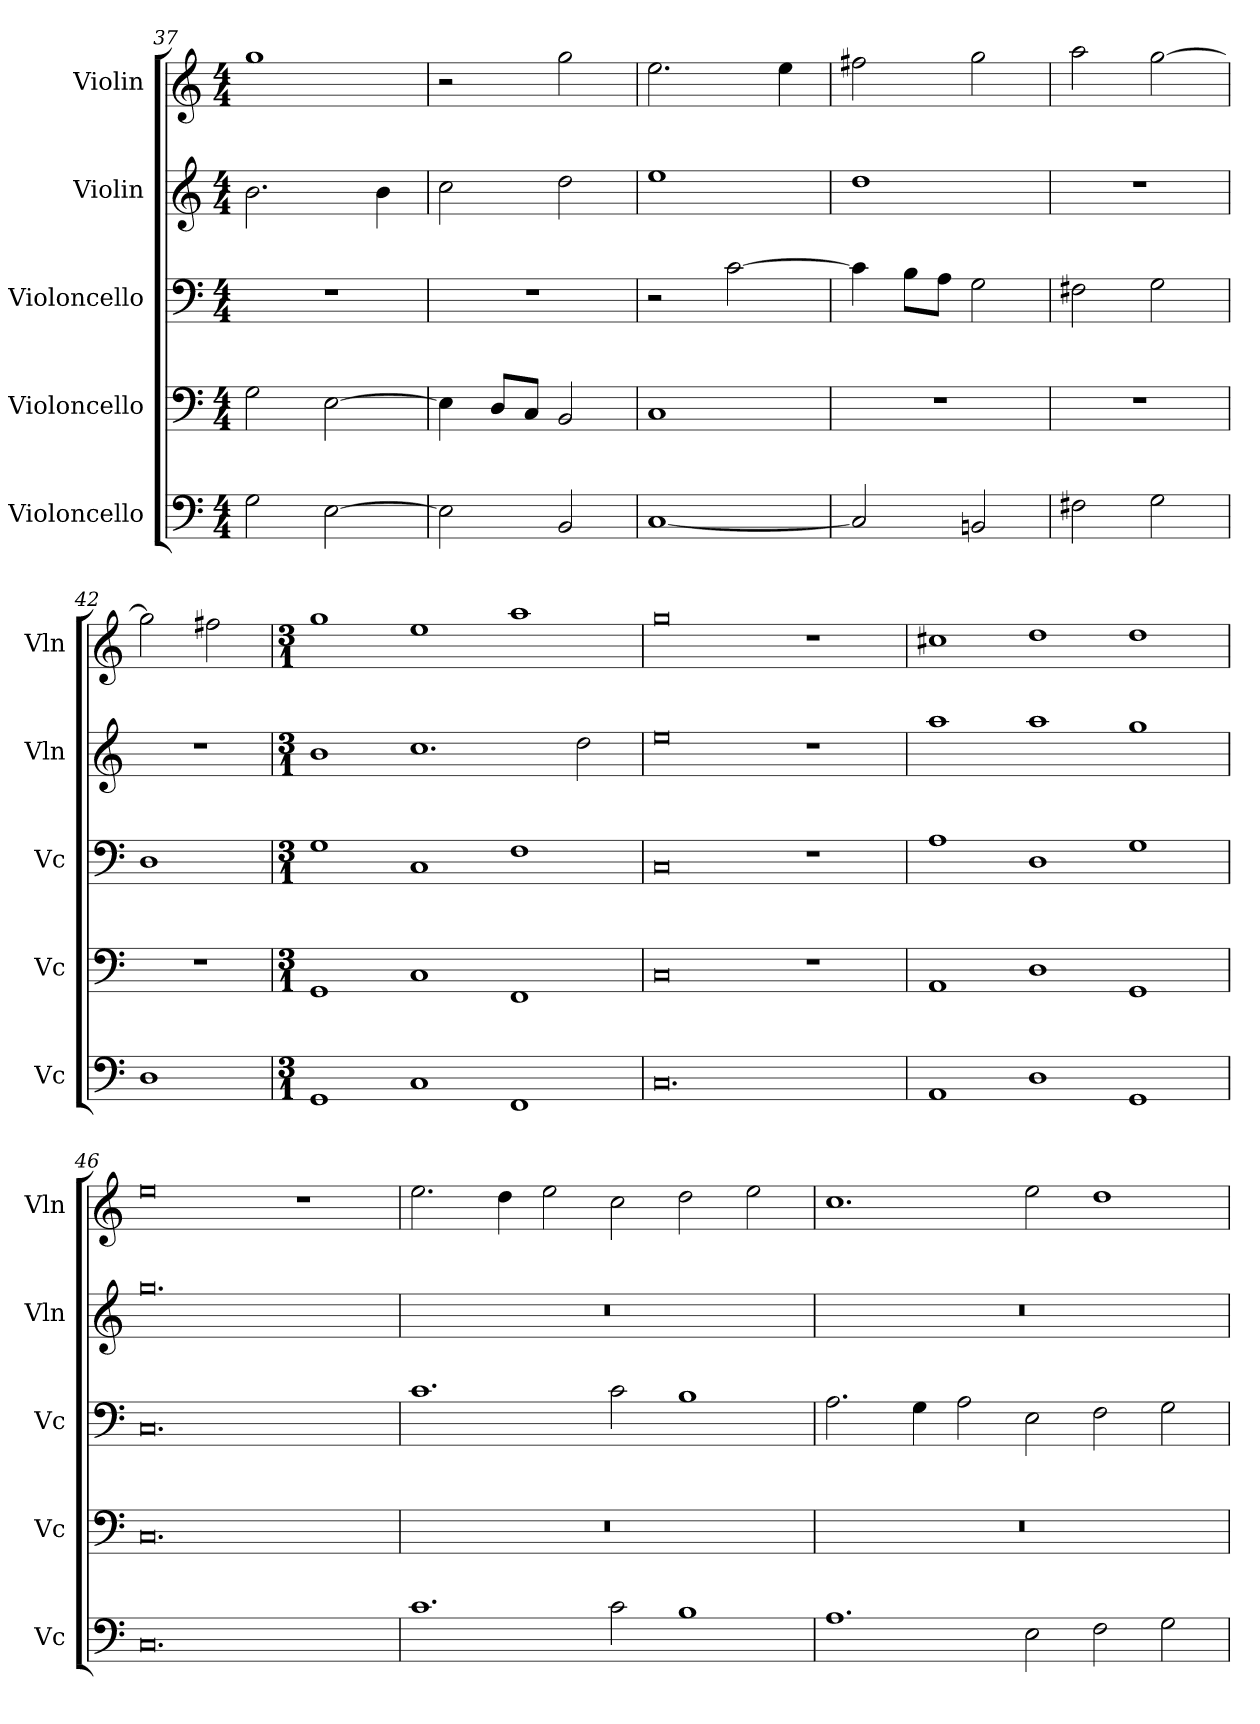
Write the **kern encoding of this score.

**kern	**kern	**kern	**kern	**kern
*part5	*part4	*part3	*part2	*part1
*staff5	*staff4	*staff3	*staff2	*staff1
*I"Violoncello	*I"Violoncello	*I"Violoncello	*I"Violin	*I"Violin
*I'Vc	*I'Vc	*I'Vc	*I'Vln	*I'Vln
*clefF4	*clefF4	*clefF4	*clefG2	*clefG2
*k[]	*k[]	*k[]	*k[]	*k[]
*M4/4	*M4/4	*M4/4	*M4/4	*M4/4
=37	=37	=37	=37	=37
2G\	2G\	1r	2.b\	1gg
[2E\	[2E\	.	.	.
.	.	.	4b\	.
=38	=38	=38	=38	=38
2E\]	4E\]	1r	2cc\	2r
.	8D/L	.	.	.
.	8C/J	.	.	.
2BB/	2BB/	.	2dd\	2gg\
=39	=39	=39	=39	=39
[1C	1C	2r	1ee	2.ee\
.	.	[2c\	.	.
.	.	.	.	4ee\
=40	=40	=40	=40	=40
2C/]	1r	4c\]	1dd	2ff#X\
.	.	8B\L	.	.
.	.	8A\J	.	.
2BBn/	.	2G\	.	2gg\
=41	=41	=41	=41	=41
2F#X\	1r	2F#X\	1r	2aa\
2G\	.	2G\	.	[2gg\
=42	=42	=42	=42	=42
1D	1r	1D	1r	2gg\]
.	.	.	.	2ff#X\
=43	=43	=43	=43	=43
*M3/1	*M3/1	*M3/1	*M3/1	*M3/1
1GG	1GG	1G	1b	1gg
1C	1C	1C	1.cc	1ee
1FF	1FF	1F	.	1aa
.	.	.	2dd\	.
=44	=44	=44	=44	=44
0.C	0C	0C	0ee	0gg
.	1r	1r	1r	1r
=45	=45	=45	=45	=45
1AA	1AA	1A	1aa	1cc#X
1D	1D	1D	1aa	1dd
1GG	1GG	1G	1gg	1dd
=46	=46	=46	=46	=46
0.C	0.C	0.C	0.gg	0ee
.	.	.	.	1r
=47	=47	=47	=47	=47
1.c	0.r	1.c	0.r	2.ee\
.	.	.	.	4dd\
.	.	.	.	2ee\
2c\	.	2c\	.	2cc\
1B	.	1B	.	2dd\
.	.	.	.	2ee\
=48	=48	=48	=48	=48
1.A	0.r	2.A\	0.r	1.cc
.	.	4G\	.	.
.	.	2A\	.	.
2E\	.	2E\	.	2ee\
2F\	.	2F\	.	1dd
2G\	.	2G\	.	.
=	=	=	=	=
*-	*-	*-	*-	*-
